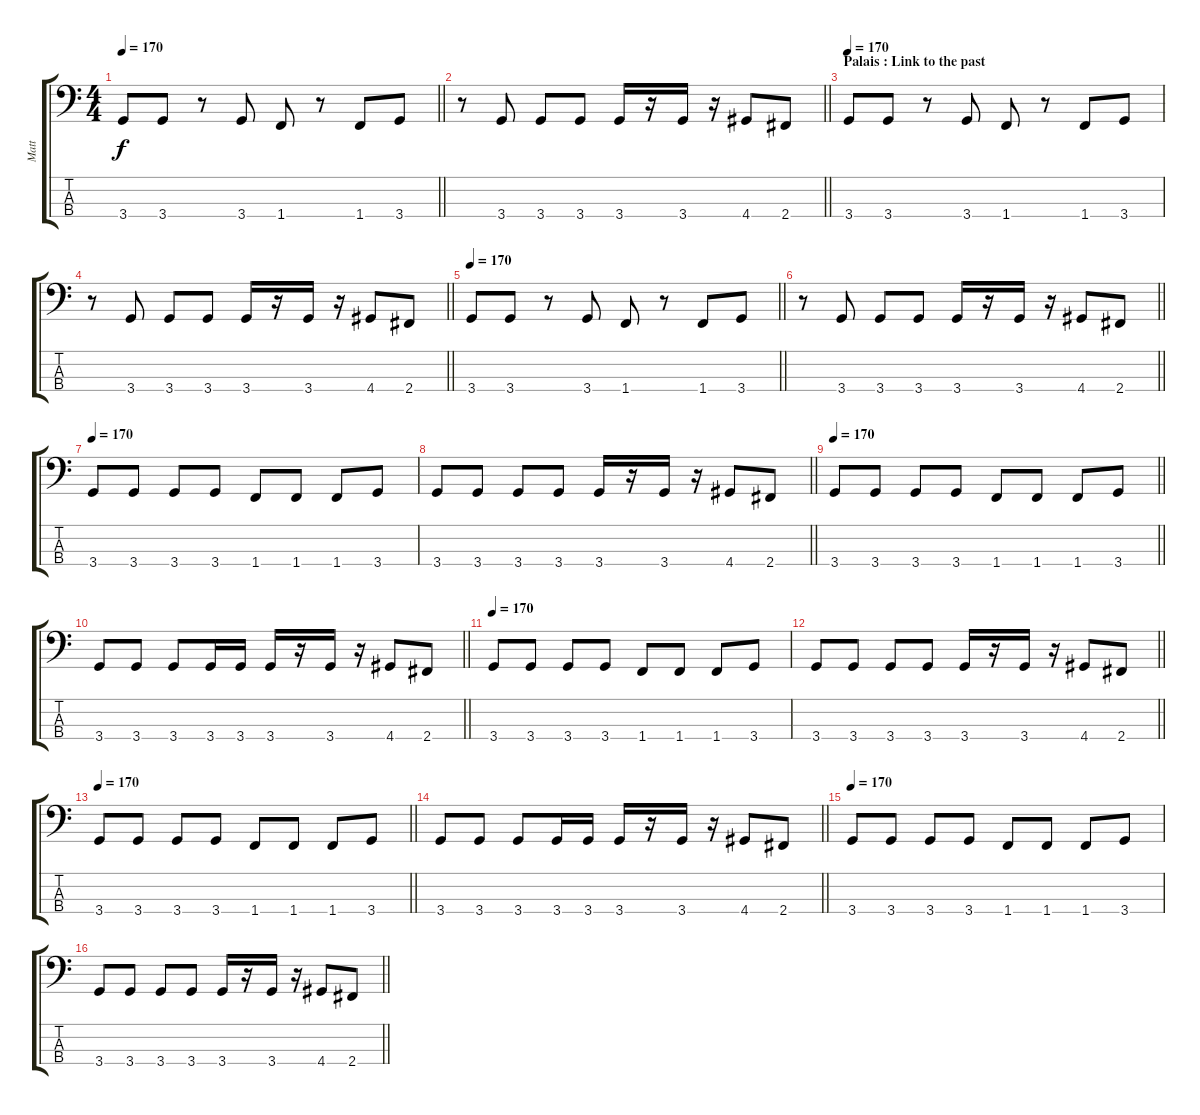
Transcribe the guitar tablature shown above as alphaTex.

\track ("Matt" "Matt") {instrument electricbassfinger}
\staff {score tabs}
\tuning (G2 D2 A1 E1) {hide}
\ts (4 4)
\tempo 170
\clef f4
\barLineRight lightlight
\ks c
3.4.8{dy f} 3.4.8 r.8 3.4.8 1.4.8 r.8 1.4.8 3.4.8 |
\barLineRight lightlight
r.8 3.4.8 3.4.8 3.4.8 3.4.16 r.16 3.4.16 r.16 4.4.8 2.4.8 |
\section ("" "Palais : Link to the past")
\tempo 170
3.4.8 3.4.8 r.8 3.4.8 1.4.8 r.8 1.4.8 3.4.8 |
\barLineRight lightlight
r.8 3.4.8 3.4.8 3.4.8 3.4.16 r.16 3.4.16 r.16 4.4.8 2.4.8 |
\tempo 170
\barLineRight lightlight
3.4.8 3.4.8 r.8 3.4.8 1.4.8 r.8 1.4.8 3.4.8 |
\barLineRight lightlight
r.8 3.4.8 3.4.8 3.4.8 3.4.16 r.16 3.4.16 r.16 4.4.8 2.4.8 |
\tempo 170
3.4.8 3.4.8 3.4.8 3.4.8 1.4.8 1.4.8 1.4.8 3.4.8 |
\barLineRight lightlight
3.4.8 3.4.8 3.4.8 3.4.8 3.4.16 r.16 3.4.16 r.16 4.4.8 2.4.8 |
\tempo 170
\barLineRight lightlight
3.4.8 3.4.8 3.4.8 3.4.8 1.4.8 1.4.8 1.4.8 3.4.8 |
\barLineRight lightlight
3.4.8 3.4.8 3.4.8 3.4.16 3.4.16 3.4.16 r.16 3.4.16 r.16 4.4.8 2.4.8 |
\tempo 170
3.4.8 3.4.8 3.4.8 3.4.8 1.4.8 1.4.8 1.4.8 3.4.8 |
\barLineRight lightlight
3.4.8 3.4.8 3.4.8 3.4.8 3.4.16 r.16 3.4.16 r.16 4.4.8 2.4.8 |
\tempo 170
\barLineRight lightlight
3.4.8 3.4.8 3.4.8 3.4.8 1.4.8 1.4.8 1.4.8 3.4.8 |
\barLineRight lightlight
3.4.8 3.4.8 3.4.8 3.4.16 3.4.16 3.4.16 r.16 3.4.16 r.16 4.4.8 2.4.8 |
\tempo 170
3.4.8 3.4.8 3.4.8 3.4.8 1.4.8 1.4.8 1.4.8 3.4.8 |
\barLineRight lightlight
3.4.8 3.4.8 3.4.8 3.4.8 3.4.16 r.16 3.4.16 r.16 4.4.8 2.4.8
